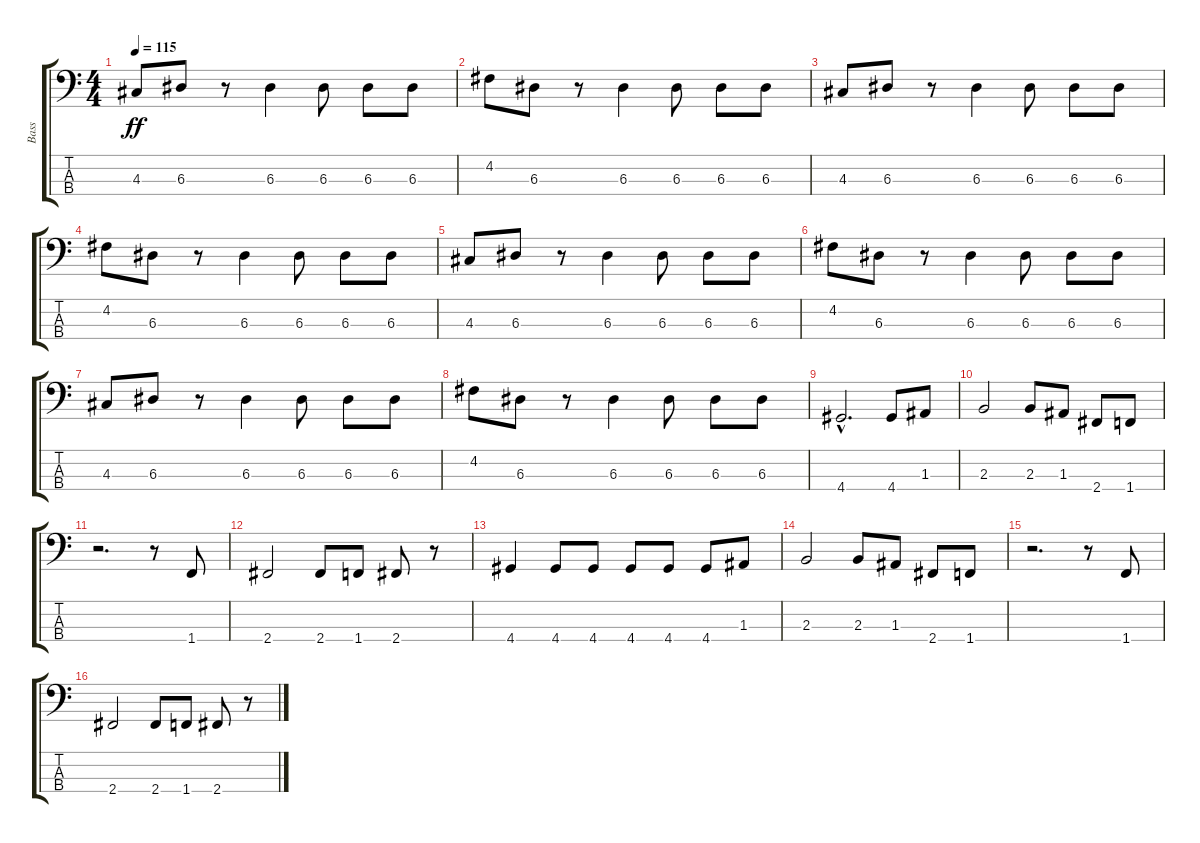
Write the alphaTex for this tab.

\track ("Bass" "Bass") {instrument electricbasspick}
\staff {score tabs}
\tuning (G2 D2 A1 E1) {hide}
\ts (4 4)
\tempo 115
\clef f4
\ks c
4.3.8{dy ff} 6.3.8 r.8 6.3.4 6.3.8 6.3.8 6.3.8 |
4.2.8 6.3.8 r.8 6.3.4 6.3.8 6.3.8 6.3.8 |
4.3.8 6.3.8 r.8 6.3.4 6.3.8 6.3.8 6.3.8 |
4.2.8 6.3.8 r.8 6.3.4 6.3.8 6.3.8 6.3.8 |
4.3.8 6.3.8 r.8 6.3.4 6.3.8 6.3.8 6.3.8 |
4.2.8 6.3.8 r.8 6.3.4 6.3.8 6.3.8 6.3.8 |
4.3.8 6.3.8 r.8 6.3.4 6.3.8 6.3.8 6.3.8 |
4.2.8 6.3.8 r.8 6.3.4 6.3.8 6.3.8 6.3.8 |
4.4{hac}.2{d} 4.4.8 1.3.8 |
2.3.2 2.3.8 1.3.8 2.4.8 1.4.8 |
r.2{d} r.8 1.4.8 |
2.4.2 2.4.8 1.4.8 2.4.8 r.8 |
4.4.4 4.4.8 4.4.8 4.4.8 4.4.8 4.4.8 1.3.8 |
2.3.2 2.3.8 1.3.8 2.4.8 1.4.8 |
r.2{d} r.8 1.4.8 |
2.4.2 2.4.8 1.4.8 2.4.8 r.8
